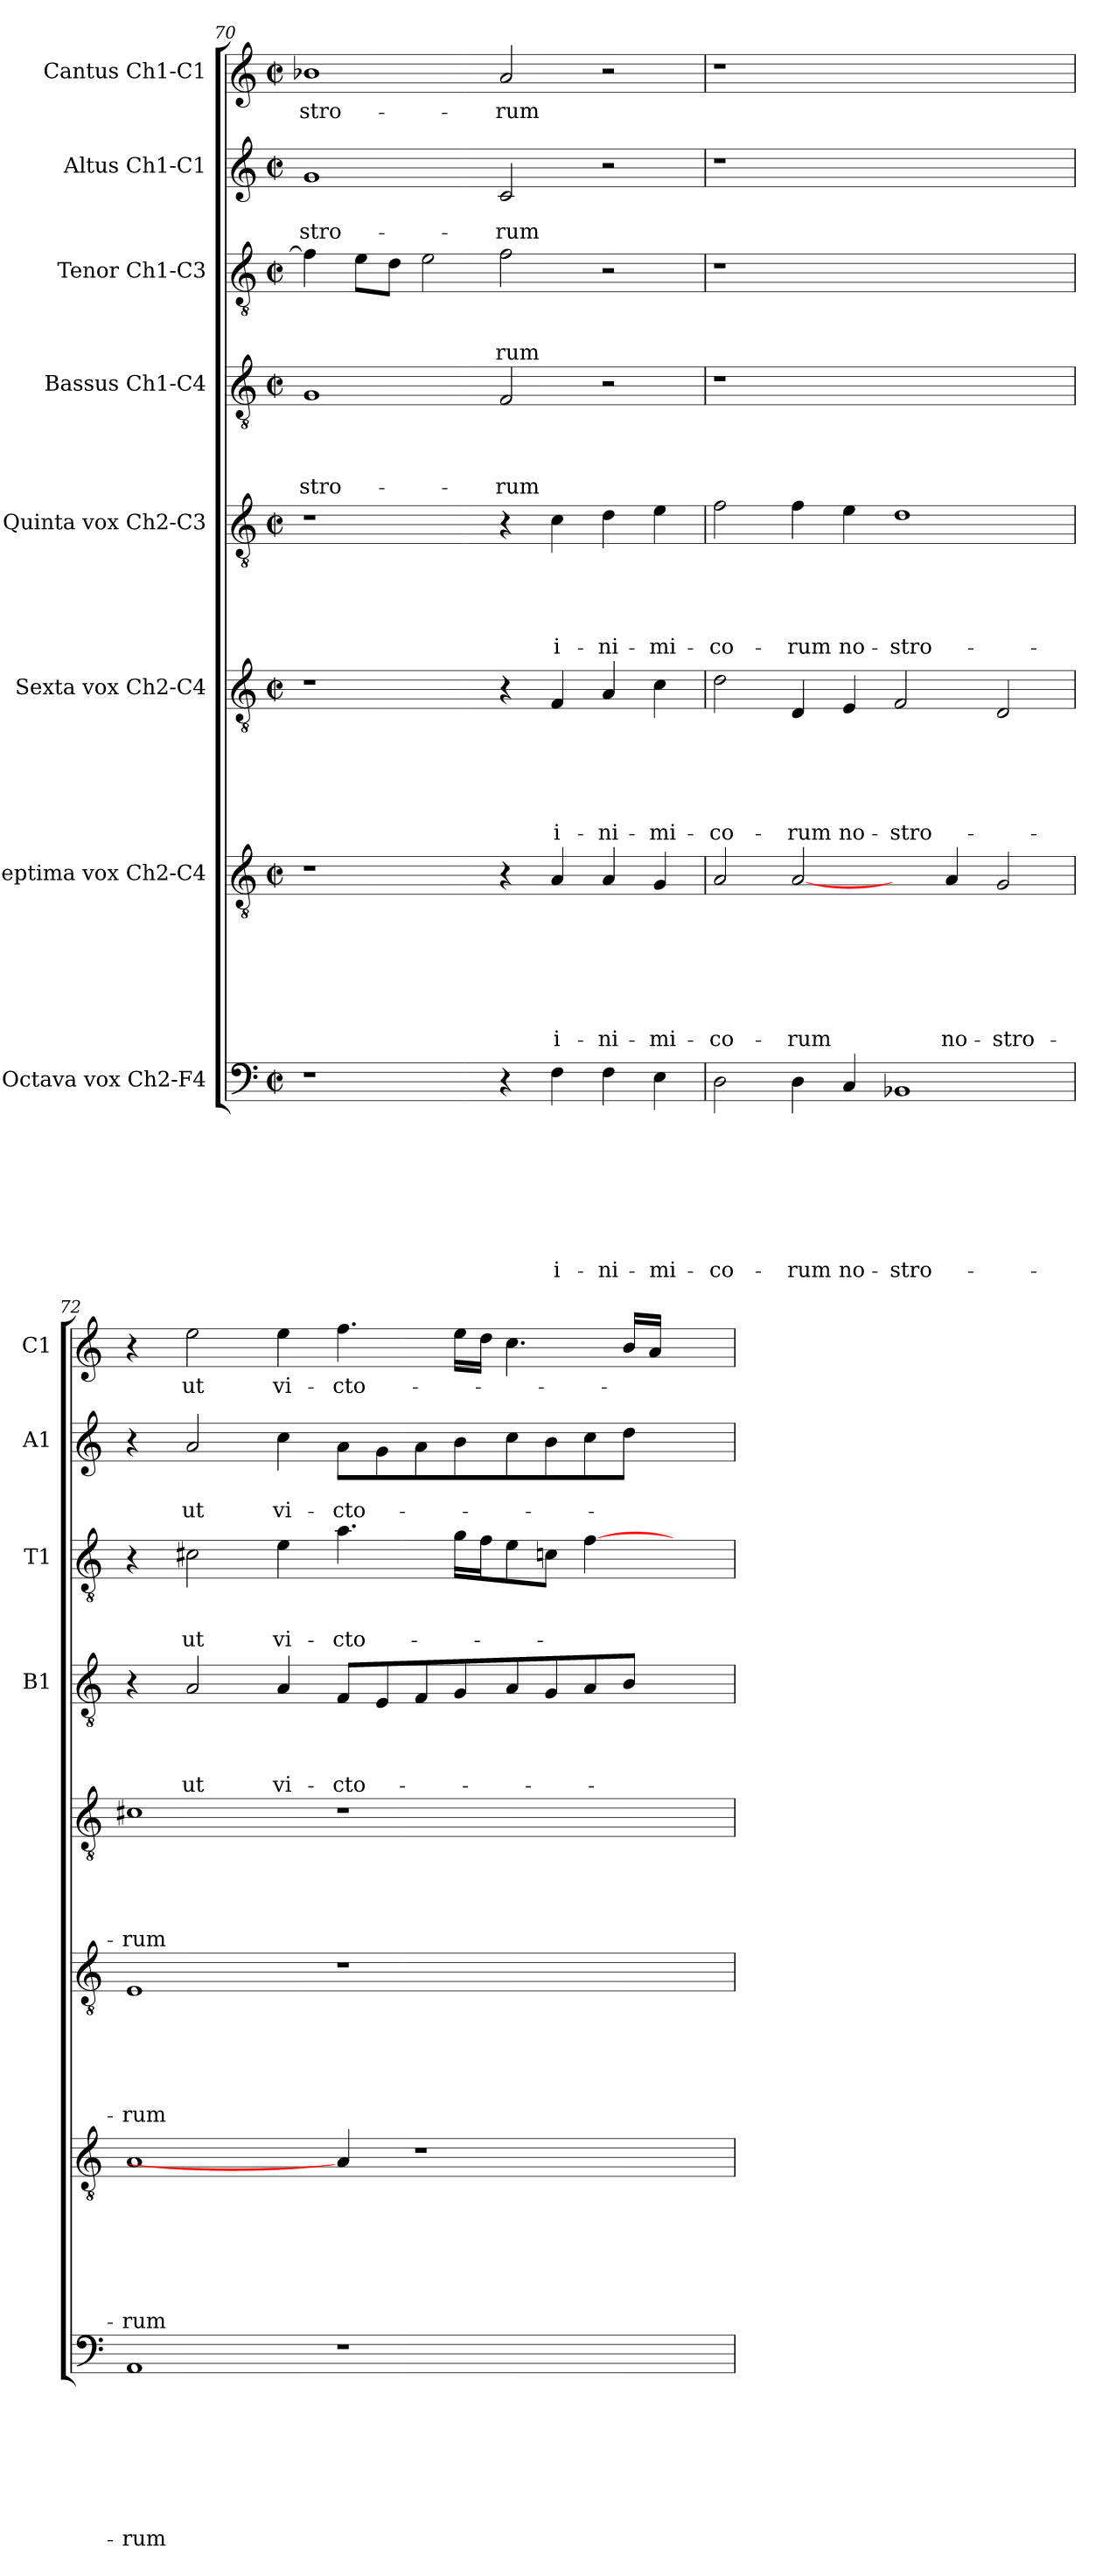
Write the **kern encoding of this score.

**kern	**text	**text	**text	**text	**text	**text	**text	**text	**kern	**text	**text	**text	**text	**text	**text	**text	**kern	**text	**text	**text	**text	**text	**text	**kern	**text	**text	**text	**text	**text	**kern	**text	**text	**text	**text	**kern	**text	**text	**text	**kern	**text	**text	**kern	**text
*part8	*part8	*part8	*part8	*part8	*part8	*part8	*part8	*part8	*part7	*part7	*part7	*part7	*part7	*part7	*part7	*part7	*part6	*part6	*part6	*part6	*part6	*part6	*part6	*part5	*part5	*part5	*part5	*part5	*part5	*part4	*part4	*part4	*part4	*part4	*part3	*part3	*part3	*part3	*part2	*part2	*part2	*part1	*part1
*staff8	*staff8	*staff8	*staff8	*staff8	*staff8	*staff8	*staff8	*staff8	*staff7	*staff7	*staff7	*staff7	*staff7	*staff7	*staff7	*staff7	*staff6	*staff6	*staff6	*staff6	*staff6	*staff6	*staff6	*staff5	*staff5	*staff5	*staff5	*staff5	*staff5	*staff4	*staff4	*staff4	*staff4	*staff4	*staff3	*staff3	*staff3	*staff3	*staff2	*staff2	*staff2	*staff1	*staff1
*I"Octava vox Ch2-F4	*	*	*	*	*	*	*	*	*I"Septima vox Ch2-C4	*	*	*	*	*	*	*	*I"Sexta vox Ch2-C4	*	*	*	*	*	*	*I"Quinta vox Ch2-C3	*	*	*	*	*	*I"Bassus Ch1-C4	*	*	*	*	*I"Tenor Ch1-C3	*	*	*	*I"Altus Ch1-C1	*	*	*I"Cantus Ch1-C1	*
*	*	*	*	*	*	*	*	*	*	*	*	*	*	*	*	*	*	*	*	*	*	*	*	*	*	*	*	*	*	*I'B1	*	*	*	*	*I'T1	*	*	*	*I'A1	*	*	*I'C1	*
*clefF4	*	*	*	*	*	*	*	*	*clefGv2	*	*	*	*	*	*	*	*clefGv2	*	*	*	*	*	*	*clefGv2	*	*	*	*	*	*clefGv2	*	*	*	*	*clefGv2	*	*	*	*clefG2	*	*	*clefG2	*
*k[]	*	*	*	*	*	*	*	*	*k[]	*	*	*	*	*	*	*	*k[]	*	*	*	*	*	*	*k[]	*	*	*	*	*	*k[]	*	*	*	*	*k[]	*	*	*	*k[]	*	*	*k[]	*
*C:	*	*	*	*	*	*	*	*	*C:	*	*	*	*	*	*	*	*C:	*	*	*	*	*	*	*C:	*	*	*	*	*	*C:	*	*	*	*	*C:	*	*	*	*C:	*	*	*C:	*
*M2/2	*	*	*	*	*	*	*	*	*M2/2	*	*	*	*	*	*	*	*M2/2	*	*	*	*	*	*	*M2/2	*	*	*	*	*	*M2/2	*	*	*	*	*M2/2	*	*	*	*M2/2	*	*	*M2/2	*
*met(c|)	*	*	*	*	*	*	*	*	*met(c|)	*	*	*	*	*	*	*	*met(c|)	*	*	*	*	*	*	*met(c|)	*	*	*	*	*	*met(c|)	*	*	*	*	*met(c|)	*	*	*	*met(c|)	*	*	*met(c|)	*
=70	=70	=70	=70	=70	=70	=70	=70	=70	=70	=70	=70	=70	=70	=70	=70	=70	=70	=70	=70	=70	=70	=70	=70	=70	=70	=70	=70	=70	=70	=70	=70	=70	=70	=70	=70	=70	=70	=70	=70	=70	=70	=70	=70
!	!	!	!	!	!	!	!	!	!	!	!	!	!	!	!	!	!	!	!	!	!	!	!	!	!	!	!	!	!	!	!	!	!	!LO:LY:b	!	!	!	!	!	!	!LO:LY:b	!	!LO:LY:b
1r	.	.	.	.	.	.	.	.	1r	.	.	.	.	.	.	.	1r	.	.	.	.	.	.	1r	.	.	.	.	.	1G	.	.	.	-stro-	4f\]	.	.	.	1g	.	-stro-	1b-X	-stro-
.	.	.	.	.	.	.	.	.	.	.	.	.	.	.	.	.	.	.	.	.	.	.	.	.	.	.	.	.	.	.	.	.	.	.	8e\L	.	.	.	.	.	.	.	.
.	.	.	.	.	.	.	.	.	.	.	.	.	.	.	.	.	.	.	.	.	.	.	.	.	.	.	.	.	.	.	.	.	.	.	8d\J	.	.	.	.	.	.	.	.
.	.	.	.	.	.	.	.	.	.	.	.	.	.	.	.	.	.	.	.	.	.	.	.	.	.	.	.	.	.	.	.	.	.	.	2e\	.	.	.	.	.	.	.	.
!	!	!	!	!	!	!	!	!	!	!	!	!	!	!	!	!	!	!	!	!	!	!	!	!	!	!	!	!	!	!	!	!	!	!LO:LY:b	!	!	!	!LO:LY:b	!	!	!LO:LY:b	!	!LO:LY:b
4r	.	.	.	.	.	.	.	.	4r	.	.	.	.	.	.	.	4r	.	.	.	.	.	.	4r	.	.	.	.	.	2F/	.	.	.	-rum	2f\	.	.	-rum	2c/	.	-rum	2a/	-rum
!	!	!	!	!	!	!	!	!LO:LY:b	!	!	!	!	!	!	!	!LO:LY:b	!	!	!	!	!	!	!LO:LY:b	!	!	!	!	!	!LO:LY:b	!	!	!	!	!	!	!	!	!	!	!	!	!	!
4F\	.	.	.	.	.	.	.	i-	4A/	.	.	.	.	.	.	i-	4F/	.	.	.	.	.	i-	4c\	.	.	.	.	i-	.	.	.	.	.	.	.	.	.	.	.	.	.	.
!	!	!	!	!	!	!	!	!LO:LY:b	!	!	!	!	!	!	!	!LO:LY:b	!	!	!	!	!	!	!LO:LY:b	!	!	!	!	!	!LO:LY:b	!	!	!	!	!	!	!	!	!	!	!	!	!	!
4F\	.	.	.	.	.	.	.	-ni-	4A/	.	.	.	.	.	.	-ni-	4A/	.	.	.	.	.	-ni-	4d\	.	.	.	.	-ni-	2r	.	.	.	.	2r	.	.	.	2r	.	.	2r	.
!	!	!	!	!	!	!	!	!LO:LY:b	!	!	!	!	!	!	!	!LO:LY:b	!	!	!	!	!	!	!LO:LY:b	!	!	!	!	!	!LO:LY:b	!	!	!	!	!	!	!	!	!	!	!	!	!	!
4E\	.	.	.	.	.	.	.	-mi-	4G/	.	.	.	.	.	.	-mi-	4c\	.	.	.	.	.	-mi-	4e\	.	.	.	.	-mi-	.	.	.	.	.	.	.	.	.	.	.	.	.	.
=71	=71	=71	=71	=71	=71	=71	=71	=71	=71	=71	=71	=71	=71	=71	=71	=71	=71	=71	=71	=71	=71	=71	=71	=71	=71	=71	=71	=71	=71	=71	=71	=71	=71	=71	=71	=71	=71	=71	=71	=71	=71	=71	=71
!	!	!	!	!	!	!	!	!LO:LY:b	!	!	!	!	!	!	!	!LO:LY:b	!	!	!	!	!	!	!LO:LY:b	!	!	!	!	!	!LO:LY:b	!	!	!	!	!	!	!	!	!	!	!	!	!	!
2D\	.	.	.	.	.	.	.	-co-	2A/	.	.	.	.	.	.	-co-	2d\	.	.	.	.	.	-co-	2f\	.	.	.	.	-co-	1r	.	.	.	.	1r	.	.	.	1r	.	.	1r	.
!	!	!	!	!	!	!	!	!LO:LY:b	!	!	!	!	!	!	!	!LO:LY:b	!	!	!	!	!	!	!LO:LY:b	!	!	!	!	!	!LO:LY:b	!	!	!	!	!	!	!	!	!	!	!	!	!	!
4D\	.	.	.	.	.	.	.	-rum	[2A/	.	.	.	.	.	.	-rum	4D/	.	.	.	.	.	-rum	4f\	.	.	.	.	-rum	.	.	.	.	.	.	.	.	.	.	.	.	.	.
!	!	!	!	!	!	!	!	!LO:LY:b	!	!	!	!	!	!	!	!	!	!	!	!	!	!	!LO:LY:b	!	!	!	!	!	!LO:LY:b	!	!	!	!	!	!	!	!	!	!	!	!	!	!
4C/	.	.	.	.	.	.	.	no-	.	.	.	.	.	.	.	.	4E/	.	.	.	.	.	no-	4e\	.	.	.	.	no-	.	.	.	.	.	.	.	.	.	.	.	.	.	.
!	!	!	!	!	!	!	!	!LO:LY:b	!	!	!	!	!	!	!	!	!	!	!	!	!	!	!LO:LY:b	!	!	!	!	!	!LO:LY:b	!	!	!	!	!	!	!	!	!	!	!	!	!	!
1BB-X	.	.	.	.	.	.	.	-stro-	4ryy	.	.	.	.	.	.	.	2F/	.	.	.	.	.	-stro-	1d	.	.	.	.	-stro-	1ryy	.	.	.	.	1ryy	.	.	.	1ryy	.	.	1ryy	.
!	!	!	!	!	!	!	!	!	!	!	!	!	!	!	!	!LO:LY:b	!	!	!	!	!	!	!	!	!	!	!	!	!	!	!	!	!	!	!	!	!	!	!	!	!	!	!
.	.	.	.	.	.	.	.	.	4A/	.	.	.	.	.	.	no-	.	.	.	.	.	.	.	.	.	.	.	.	.	.	.	.	.	.	.	.	.	.	.	.	.	.	.
!	!	!	!	!	!	!	!	!	!	!	!	!	!	!	!	!LO:LY:b	!	!	!	!	!	!	!	!	!	!	!	!	!	!	!	!	!	!	!	!	!	!	!	!	!	!	!
.	.	.	.	.	.	.	.	.	2G/	.	.	.	.	.	.	-stro-	2D/	.	.	.	.	.	.	.	.	.	.	.	.	.	.	.	.	.	.	.	.	.	.	.	.	.	.
!!LO:LB:g=z
=72	=72	=72	=72	=72	=72	=72	=72	=72	=72	=72	=72	=72	=72	=72	=72	=72	=72	=72	=72	=72	=72	=72	=72	=72	=72	=72	=72	=72	=72	=72	=72	=72	=72	=72	=72	=72	=72	=72	=72	=72	=72	=72	=72
!	!	!	!	!	!	!	!	!LO:LY:b	!	!	!	!	!	!	!	!LO:LY:b	!	!	!	!	!	!	!LO:LY:b	!	!	!	!	!	!LO:LY:b	!	!	!	!	!	!	!	!	!	!	!	!	!	!
1AA	.	.	.	.	.	.	.	-rum	1A	.	.	.	.	.	.	-rum	1E	.	.	.	.	.	-rum	1c#X	.	.	.	.	-rum	4r	.	.	.	.	4r	.	.	.	4r	.	.	4r	.
!	!	!	!	!	!	!	!	!	!	!	!	!	!	!	!	!	!	!	!	!	!	!	!	!	!	!	!	!	!	!	!	!	!	!LO:LY:b	!	!	!	!LO:LY:b	!	!	!LO:LY:b	!	!LO:LY:b
.	.	.	.	.	.	.	.	.	.	.	.	.	.	.	.	.	.	.	.	.	.	.	.	.	.	.	.	.	.	2A/	.	.	.	ut	2c#X\	.	.	ut	2a/	.	ut	2ee\	ut
!	!	!	!	!	!	!	!	!	!	!	!	!	!	!	!	!	!	!	!	!	!	!	!	!	!	!	!	!	!	!	!	!	!	!LO:LY:b	!	!	!	!LO:LY:b	!	!	!LO:LY:b	!	!LO:LY:b
.	.	.	.	.	.	.	.	.	.	.	.	.	.	.	.	.	.	.	.	.	.	.	.	.	.	.	.	.	.	4A/	.	.	.	vi-	4e\	.	.	vi-	4cc\	.	vi-	4ee\	vi-
!	!	!	!	!	!	!	!	!	!	!	!	!	!	!	!	!	!	!	!	!	!	!	!	!	!	!	!	!	!	!	!	!	!	!LO:LY:b	!	!	!	!LO:LY:b	!	!	!LO:LY:b	!	!LO:LY:b
1r	.	.	.	.	.	.	.	.	4A/]	.	.	.	.	.	.	.	1r	.	.	.	.	.	.	1r	.	.	.	.	.	8F/L	.	.	.	-cto-	4.a\	.	.	-cto-	8a\L	.	-cto-	4.ff\	-cto-
.	.	.	.	.	.	.	.	.	.	.	.	.	.	.	.	.	.	.	.	.	.	.	.	.	.	.	.	.	.	8E/	.	.	.	.	.	.	.	.	8g\	.	.	.	.
.	.	.	.	.	.	.	.	.	1r	.	.	.	.	.	.	.	.	.	.	.	.	.	.	.	.	.	.	.	.	8F/	.	.	.	.	.	.	.	.	8a\	.	.	.	.
.	.	.	.	.	.	.	.	.	.	.	.	.	.	.	.	.	.	.	.	.	.	.	.	.	.	.	.	.	.	8G/	.	.	.	.	16g\LL	.	.	.	8b\	.	.	16ee\LL	.
.	.	.	.	.	.	.	.	.	.	.	.	.	.	.	.	.	.	.	.	.	.	.	.	.	.	.	.	.	.	.	.	.	.	.	16f\J	.	.	.	.	.	.	16dd\JJ	.
.	.	.	.	.	.	.	.	.	.	.	.	.	.	.	.	.	.	.	.	.	.	.	.	.	.	.	.	.	.	8A/	.	.	.	.	8e\	.	.	.	8cc\	.	.	4.cc\	.
.	.	.	.	.	.	.	.	.	.	.	.	.	.	.	.	.	.	.	.	.	.	.	.	.	.	.	.	.	.	8G/	.	.	.	.	8cn\J	.	.	.	8b\	.	.	.	.
.	.	.	.	.	.	.	.	.	.	.	.	.	.	.	.	.	.	.	.	.	.	.	.	.	.	.	.	.	.	8A/	.	.	.	.	[4f\	.	.	.	8cc\	.	.	.	.
.	.	.	.	.	.	.	.	.	.	.	.	.	.	.	.	.	.	.	.	.	.	.	.	.	.	.	.	.	.	8B/J	.	.	.	.	.	.	.	.	8dd\J	.	.	16b/LL	.
.	.	.	.	.	.	.	.	.	.	.	.	.	.	.	.	.	.	.	.	.	.	.	.	.	.	.	.	.	.	.	.	.	.	.	.	.	.	.	.	.	.	16a/JJ	.
4ryy	.	.	.	.	.	.	.	.	.	.	.	.	.	.	.	.	4ryy	.	.	.	.	.	.	4ryy	.	.	.	.	.	4ryy	.	.	.	.	4ryy	.	.	.	4ryy	.	.	4ryy	.
=	=	=	=	=	=	=	=	=	=	=	=	=	=	=	=	=	=	=	=	=	=	=	=	=	=	=	=	=	=	=	=	=	=	=	=	=	=	=	=	=	=	=	=
*-	*-	*-	*-	*-	*-	*-	*-	*-	*-	*-	*-	*-	*-	*-	*-	*-	*-	*-	*-	*-	*-	*-	*-	*-	*-	*-	*-	*-	*-	*-	*-	*-	*-	*-	*-	*-	*-	*-	*-	*-	*-	*-	*-
